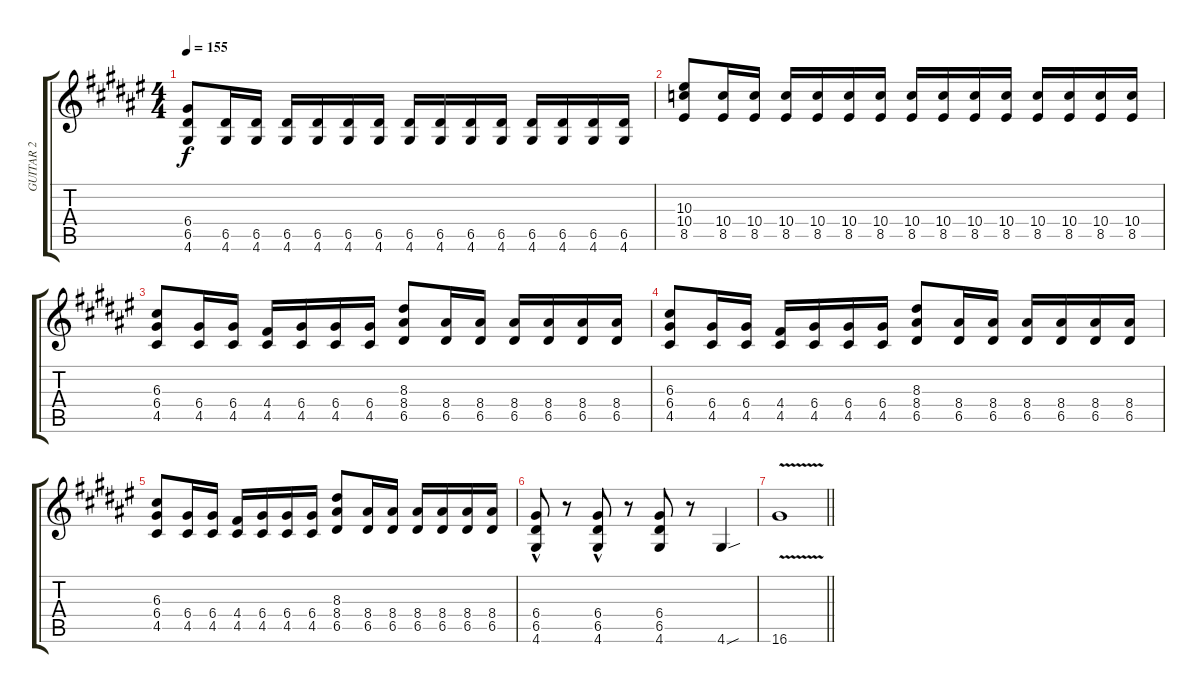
\track ("GUITAR 2" "GUITAR 2") {instrument distortionguitar}
\staff {score tabs}
\tuning (E4 B3 G3 D3 A2 E2) {hide}
\ts (4 4)
\tempo 155
\clef g2
\ks f#
(6.4 6.5 4.6).8{dy f} (6.5 4.6).16 (6.5 4.6).16 (6.5 4.6).16 (6.5 4.6).16 (6.5 4.6).16 (6.5 4.6).16 (6.5 4.6).16 (6.5 4.6).16 (6.5 4.6).16 (6.5 4.6).16 (6.5 4.6).16 (6.5 4.6).16 (6.5 4.6).16 (6.5 4.6).16 |
(10.3 10.4 8.5).8 (10.4 8.5).16 (10.4 8.5).16 (10.4 8.5).16 (10.4 8.5).16 (10.4 8.5).16 (10.4 8.5).16 (10.4 8.5).16 (10.4 8.5).16 (10.4 8.5).16 (10.4 8.5).16 (10.4 8.5).16 (10.4 8.5).16 (10.4 8.5).16 (10.4 8.5).16 |
(6.3 6.4 4.5).8 (6.4 4.5).16 (6.4 4.5).16 (4.4 4.5).16 (6.4 4.5).16 (6.4 4.5).16 (6.4 4.5).16 (8.3 8.4 6.5).8 (8.4 6.5).16 (8.4 6.5).16 (8.4 6.5).16 (8.4 6.5).16 (8.4 6.5).16 (8.4 6.5).16 |
(6.3 6.4 4.5).8 (6.4 4.5).16 (6.4 4.5).16 (4.4 4.5).16 (6.4 4.5).16 (6.4 4.5).16 (6.4 4.5).16 (8.3 8.4 6.5).8 (8.4 6.5).16 (8.4 6.5).16 (8.4 6.5).16 (8.4 6.5).16 (8.4 6.5).16 (8.4 6.5).16 |
(6.3 6.4 4.5).8 (6.4 4.5).16 (6.4 4.5).16 (4.4 4.5).16 (6.4 4.5).16 (6.4 4.5).16 (6.4 4.5).16 (8.3 8.4 6.5).8 (8.4 6.5).16 (8.4 6.5).16 (8.4 6.5).16 (8.4 6.5).16 (8.4 6.5).16 (8.4 6.5).16 |
(6.4{hac} 6.5{hac} 4.6{hac}).8 r.8 (6.4 6.5 4.6{hac}).8 r.8 (6.4 6.5 4.6).8 r.8 4.6{sou}.4 |
\barLineRight lightlight
16.6{v}.1
